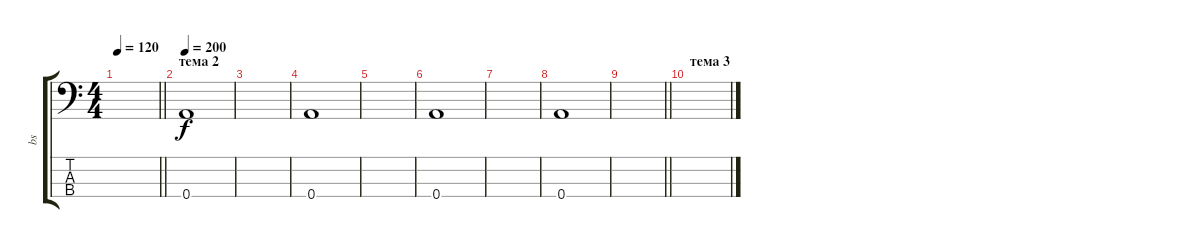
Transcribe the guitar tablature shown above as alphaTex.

\track ("bs" "bs") {instrument electricbassfinger}
\staff {score tabs}
\tuning (D3 A1 E2 A1) {hide}
\ts (4 4)
\tempo 120
\clef f4
\barLineRight lightlight
\ks c
|
\section ("" "тема 2")
\tempo 200
0.4.1 |
|
0.4.1 |
|
0.4.1 |
|
0.4.1 |
\barLineRight lightlight
|
\section ("" "тема 3")
